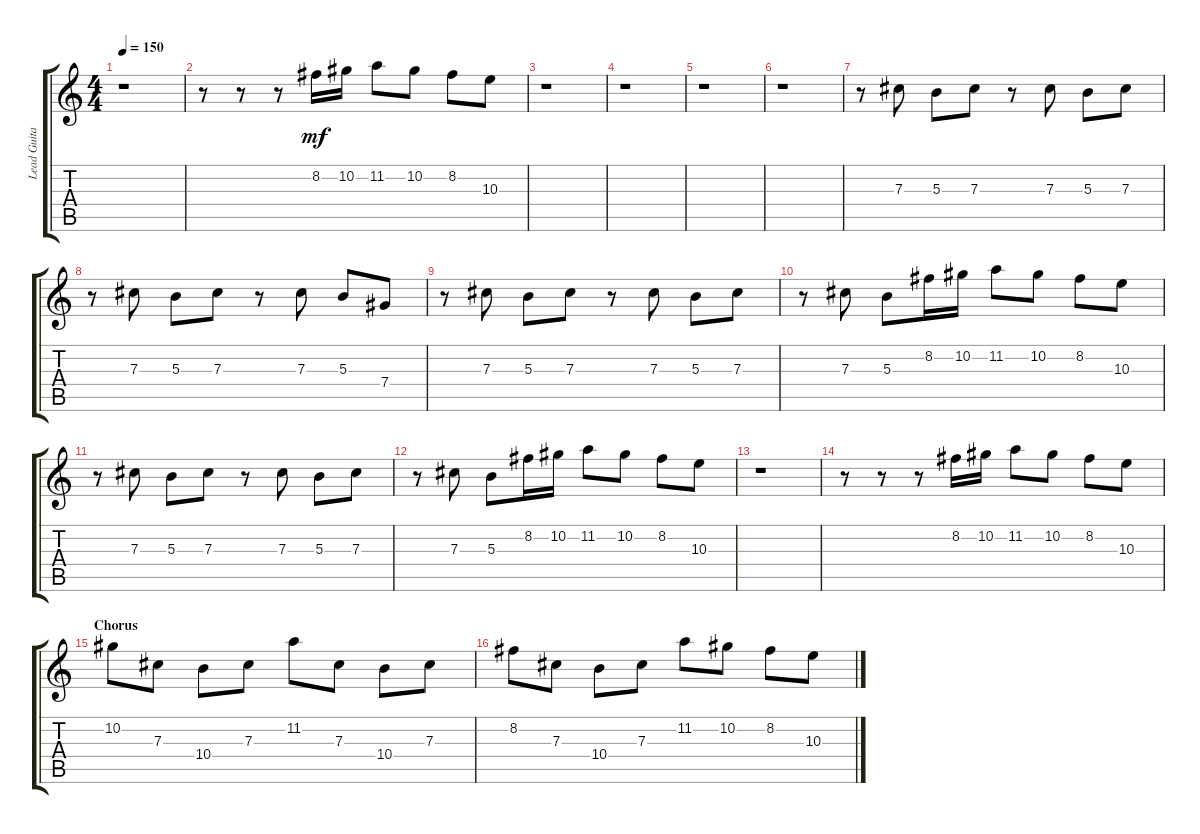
\track ("Lead Guitar" "Lead Guita") {instrument distortionguitar}
\staff {score tabs}
\tuning (Eb4 Bb3 Gb3 Db3 Ab2 Db2) {hide}
\ts (4 4)
\tempo 150
\clef g2
\ks c
r.1{dy mf} |
r.8 r.8 r.8 8.2.16 10.2.16 11.2.8 10.2.8 8.2.8 10.3.8 |
r.1 |
r.1 |
r.1 |
r.1 |
r.8 7.3.8 5.3.8 7.3.8 r.8 7.3.8 5.3.8 7.3.8 |
r.8 7.3.8 5.3.8 7.3.8 r.8 7.3.8 5.3.8 7.4.8 |
r.8 7.3.8 5.3.8 7.3.8 r.8 7.3.8 5.3.8 7.3.8 |
r.8 7.3.8 5.3.8 8.2.16 10.2.16 11.2.8 10.2.8 8.2.8 10.3.8 |
r.8 7.3.8 5.3.8 7.3.8 r.8 7.3.8 5.3.8 7.3.8 |
r.8 7.3.8 5.3.8 8.2.16 10.2.16 11.2.8 10.2.8 8.2.8 10.3.8 |
r.1 |
r.8 r.8 r.8 8.2.16 10.2.16 11.2.8 10.2.8 8.2.8 10.3.8 |
\section ("" "Chorus")
10.2.8 7.3.8 10.4.8 7.3.8 11.2.8 7.3.8 10.4.8 7.3.8 |
8.2.8 7.3.8 10.4.8 7.3.8 11.2.8 10.2.8 8.2.8 10.3.8
